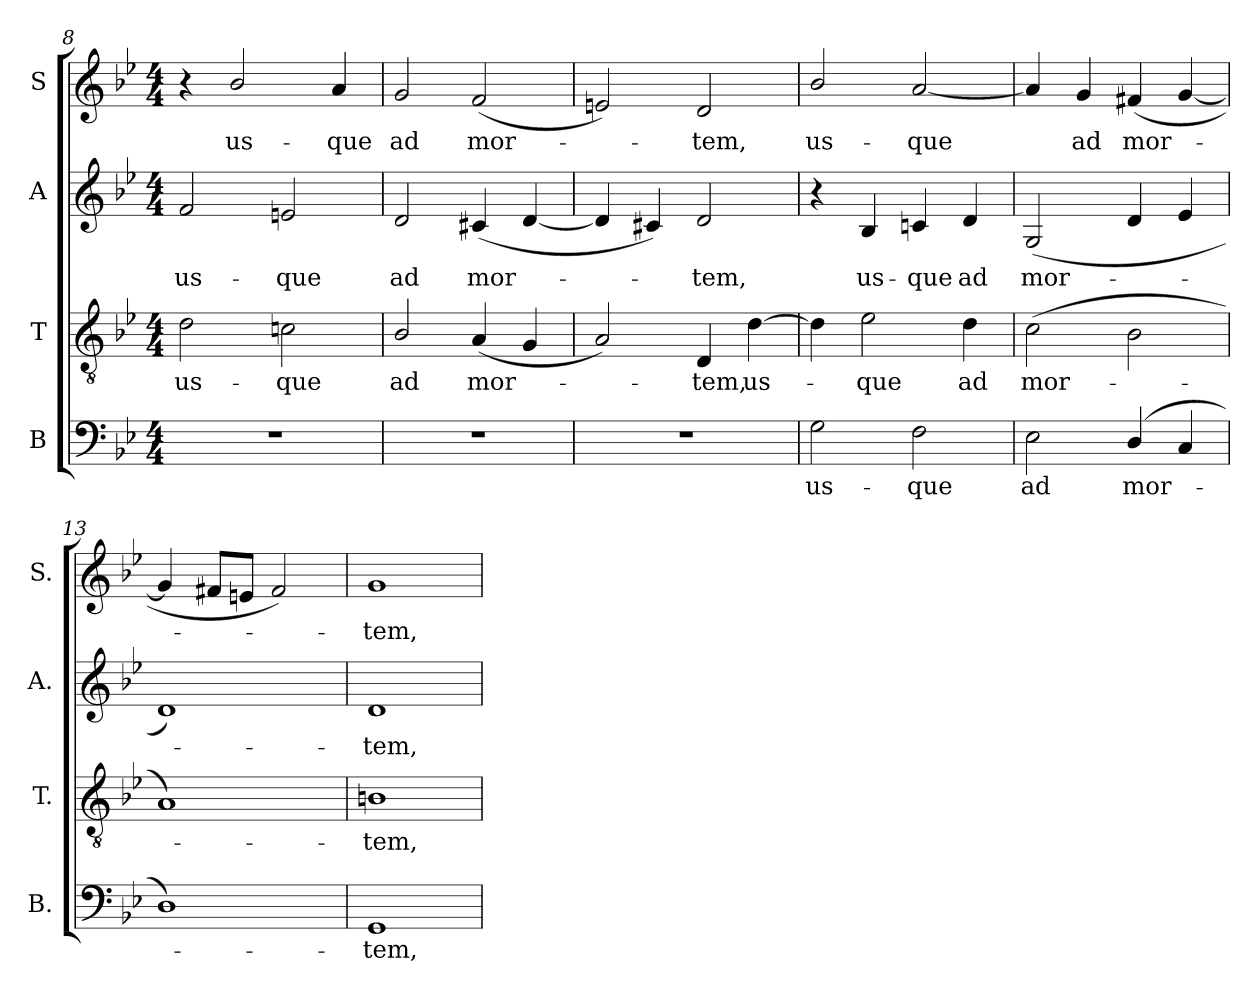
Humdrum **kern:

**kern	**text	**kern	**text	**kern	**text	**kern	**text
*part4	*part4	*part3	*part3	*part2	*part2	*part1	*part1
*staff4	*staff4	*staff3	*staff3	*staff2	*staff2	*staff1	*staff1
*I"B	*	*I"T	*	*I"A	*	*I"S	*
*I'B.	*	*I'T.	*	*I'A.	*	*I'S.	*
*clefF4	*	*clefGv2	*	*clefG2	*	*clefG2	*
*	*	*ITrd7c12	*	*	*	*	*
*k[b-e-]	*	*k[b-e-]	*	*k[b-e-]	*	*k[b-e-]	*
*B-:	*	*B-:	*	*B-:	*	*B-:	*
*M4/4	*	*M4/4	*	*M4/4	*	*M4/4	*
=8	=8	=8	=8	=8	=8	=8	=8
!	!	!	!LO:LY:b:color=#000000	!	!	!	!
!	!	!	!	!	!LO:LY:b:color=#000000	!	!
1r	.	2Di\	us-	2fi/	us-	4r	.
!	!	!	!	!	!	!	!LO:LY:b:color=#000000
.	.	.	.	.	.	2b-i/	us-
!	!	!	!LO:LY:b:color=#000000	!	!	!	!
!	!	!	!	!	!LO:LY:b:color=#000000	!	!
.	.	2Cni\	-que	2eni/	-que	.	.
!	!	!	!	!	!	!	!LO:LY:b:color=#000000
.	.	.	.	.	.	4ai/	-que
=9	=9	=9	=9	=9	=9	=9	=9
!	!	!	!LO:LY:b:color=#000000	!	!	!	!
!	!	!	!	!	!LO:LY:b:color=#000000	!	!
!	!	!	!	!	!	!	!LO:LY:b:color=#000000
1r	.	2BB-i/	ad	2di/	ad	2gi/	ad
!	!	!	!LO:LY:b:color=#000000	!	!	!	!
!	!	!	!	!	!LO:LY:b:color=#000000	!	!
!	!	!	!	!	!	!	!LO:LY:b:color=#000000
.	.	(4AAi/	mor-	(4c#Xi/	mor-	(2fi/	mor-
.	.	4GGi/	.	[4di/	.	.	.
=10	=10	=10	=10	=10	=10	=10	=10
1r	.	2AAi/)	.	4di/]	.	2eni/)	.
.	.	.	.	4c#Xi/)	.	.	.
!	!	!	!LO:LY:b:color=#000000	!	!	!	!
!	!	!	!	!	!LO:LY:b:color=#000000	!	!
!	!	!	!	!	!	!	!LO:LY:b:color=#000000
.	.	4DDi/	-tem,	2di/	-tem,	2di/	-tem,
!	!	!	!LO:LY:b:color=#000000	!	!	!	!
.	.	[4Di\	us-	.	.	.	.
=11	=11	=11	=11	=11	=11	=11	=11
!	!LO:LY:b:color=#000000	!	!	!	!	!	!
!	!	!	!	!	!	!	!LO:LY:b:color=#000000
2Gi\	us-	4Di\]	.	4r	.	2b-i/	us-
!	!	!	!LO:LY:b:color=#000000	!	!	!	!
!	!	!	!	!	!LO:LY:b:color=#000000	!	!
.	.	2E-i\	-que	4B-i/	us-	.	.
!	!LO:LY:b:color=#000000	!	!	!	!	!	!
!	!	!	!	!	!LO:LY:b:color=#000000	!	!
!	!	!	!	!	!	!	!LO:LY:b:color=#000000
2Fi\	-que	.	.	4cni/	-que	[2ai/	-que
!	!	!	!LO:LY:b:color=#000000	!	!	!	!
!	!	!	!	!	!LO:LY:b:color=#000000	!	!
.	.	4Di\	ad	4di/	ad	.	.
=12	=12	=12	=12	=12	=12	=12	=12
!	!LO:LY:b:color=#000000	!	!	!	!	!	!
!	!	!	!LO:LY:b:color=#000000	!	!	!	!
!	!	!	!	!	!LO:LY:b:color=#000000	!	!
2E-i\	ad	(2Ci\	mor-	(2Gi/	mor-	4ai/]	.
!	!	!	!	!	!	!	!LO:LY:b:color=#000000
.	.	.	.	.	.	4gi/	ad
!	!LO:LY:b:color=#000000	!	!	!	!	!	!
!	!	!	!	!	!	!	!LO:LY:b:color=#000000
(4Di/	mor-	2BB-i\	.	4di/	.	(4f#Xi/	mor-
4Ci/	.	.	.	4e-i/	.	[4gi/	.
!!LO:LB:g=z
=13	=13	=13	=13	=13	=13	=13	=13
1Di)	.	1AAi)	.	1di)	.	4gi/]	.
.	.	.	.	.	.	8f#Xi/L	.
.	.	.	.	.	.	8eni/J	.
.	.	.	.	.	.	2f#i/)	.
=14	=14	=14	=14	=14	=14	=14	=14
!	!LO:LY:b:color=#000000	!	!	!	!	!	!
!	!	!	!LO:LY:b:color=#000000	!	!	!	!
!	!	!	!	!	!LO:LY:b:color=#000000	!	!
!	!	!	!	!	!	!	!LO:LY:b:color=#000000
1GGi	-tem,	1BBni	-tem,	1di	-tem,	1gi	-tem,
=	=	=	=	=	=	=	=
*-	*-	*-	*-	*-	*-	*-	*-
